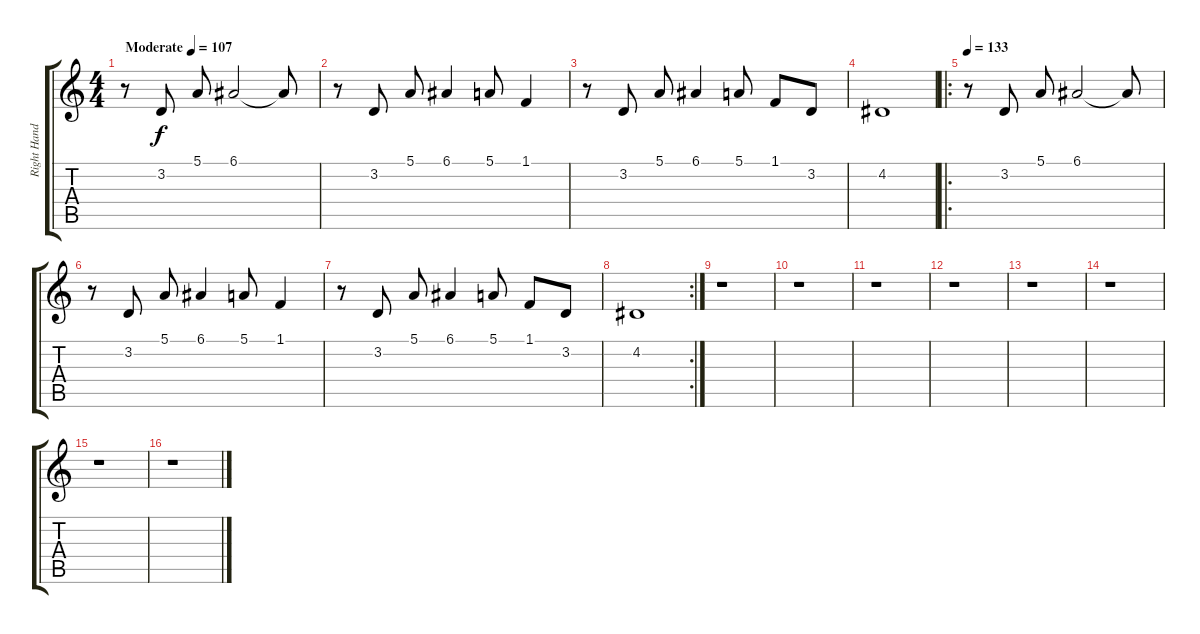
\track ("Right Hand" "Right Hand") {instrument acousticgrandpiano}
\staff {score tabs}
\tuning (E4 B3 G3 D3 A2 E2) {hide}
\ts (4 4)
\tempo (107 "Moderate")
\clef g2
\ks c
r.8{dy f instrument acousticgrandpiano} 3.2.8 5.1.8 6.1.2 6.1{t}.8 |
r.8 3.2.8 5.1.8 6.1.4 5.1.8 1.1.4 |
r.8 3.2.8 5.1.8 6.1.4 5.1.8 1.1.8 3.2.8 |
4.2.1 |
\ro
\tempo 133
r.8 3.2.8 5.1.8 6.1.2 6.1{t}.8 |
r.8 3.2.8 5.1.8 6.1.4 5.1.8 1.1.4 |
r.8 3.2.8 5.1.8 6.1.4 5.1.8 1.1.8 3.2.8 |
\rc 2
4.2.1 |
r.1 |
r.1 |
r.1 |
r.1 |
r.1 |
r.1 |
r.1 |
r.1
